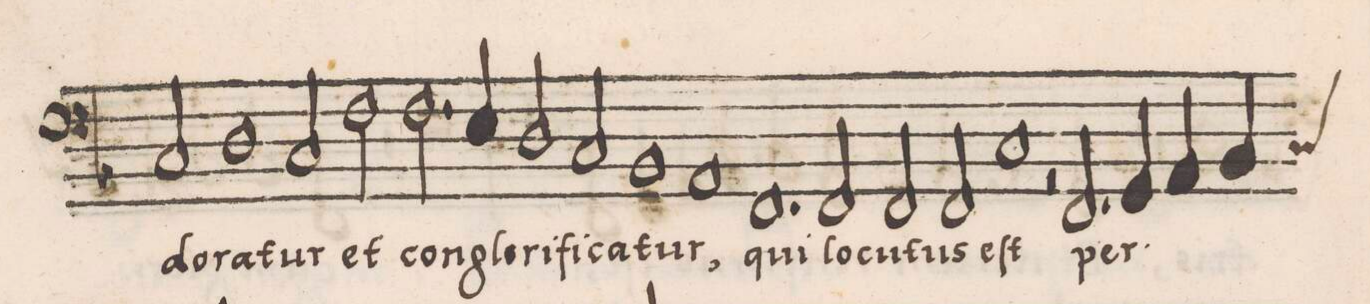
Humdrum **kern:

**kern	**text
*I"BASSVS	*
*clefF4	*
*k[b-]	*
*met(C|)	*
*M2/1	*
2C/	-do-
1D	-ra-
=140-	=140-
2C/	-tur
2F\	et
2.F\	con-
4E/	-glo-
=141-	=141-
2D/	-ri-
2C/	-fi-
1BB-	-ca-
=142-	=142-
1AA	-tur,
1.FF	qui
=143-	=143-
2FF/	lo-
2FF/	-cu-
2FF/	-tus
=144-	=144-
1C	eſt
2r	.
2.FF/	per
=145-	=145-
4GG/	.
4AA/	.
4BB-/	.
*custos:C	*
*-	*-
